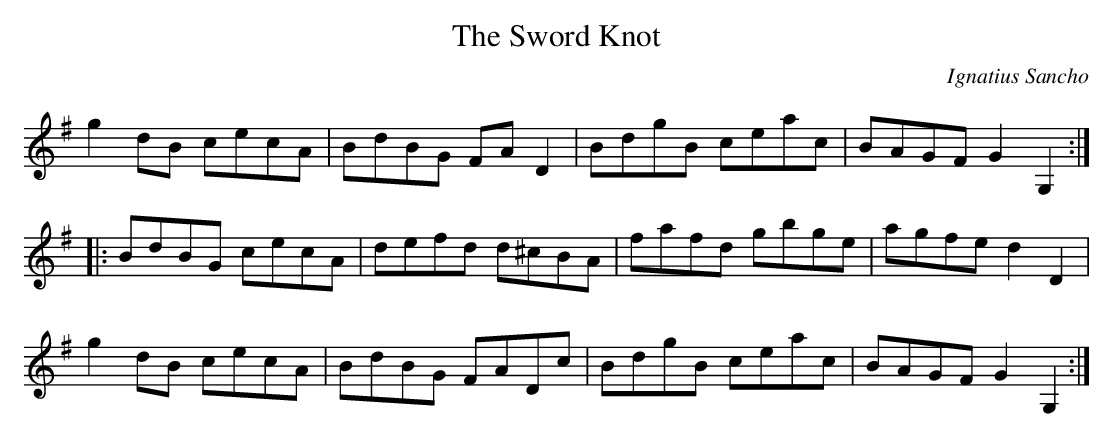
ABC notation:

X:1
T:Sword Knot, The
M:kC
L:1/8
C:Ignatius Sancho
K:G
g2 dB cecA|BdBG FA D2|BdgB ceac|BAGF G2 G,2:|
|:BdBG cecA|defd d^cBA|fafd gbge|agfe d2D2|
g2 dB cecA|BdBG FADc|BdgB ceac|BAGF G2G,2:|]
